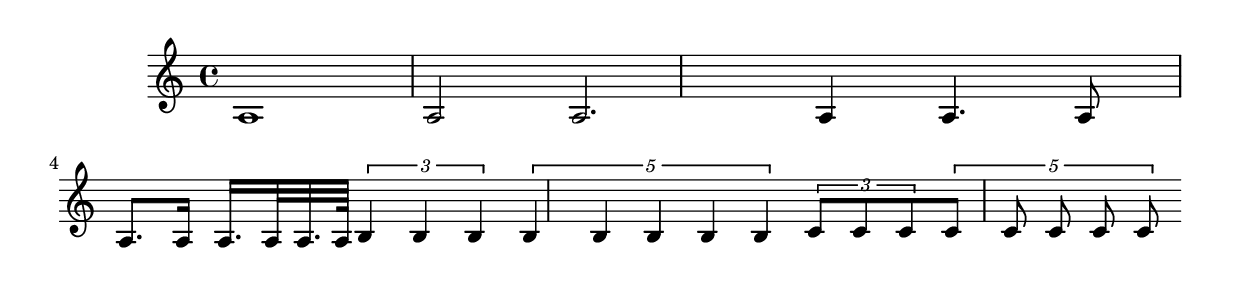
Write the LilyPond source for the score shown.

\version "2.19.21"
\header {
texidoc = "

Midi2ly tuplet test.

@example
  python scripts/midi2ly.py --duration-quant=32 \
      --allow-tuplet=4*2/3 \
      --allow-tuplet=8*2/3 \
      --allow-tuplet=4*3/5 \
      --allow-tuplet=8*3/5 \
      tu.midi 
@end example
"
}


\score { 
  \context Voice  \relative {

    a1 a2 a2. a4 a4. a8 a8. a16 a16. a32 a32. a64

    \tuplet 3/2 { b4 b4 b4 }
    \tuplet 5/3 { b4 b4 b4 b4 b4 }

    \tuplet 3/2 { c8 c8 c8 }
    \tuplet 5/3 { c8 c8 c8 c8 c8 }

  }
  \layout { }  
  \midi { }
}


